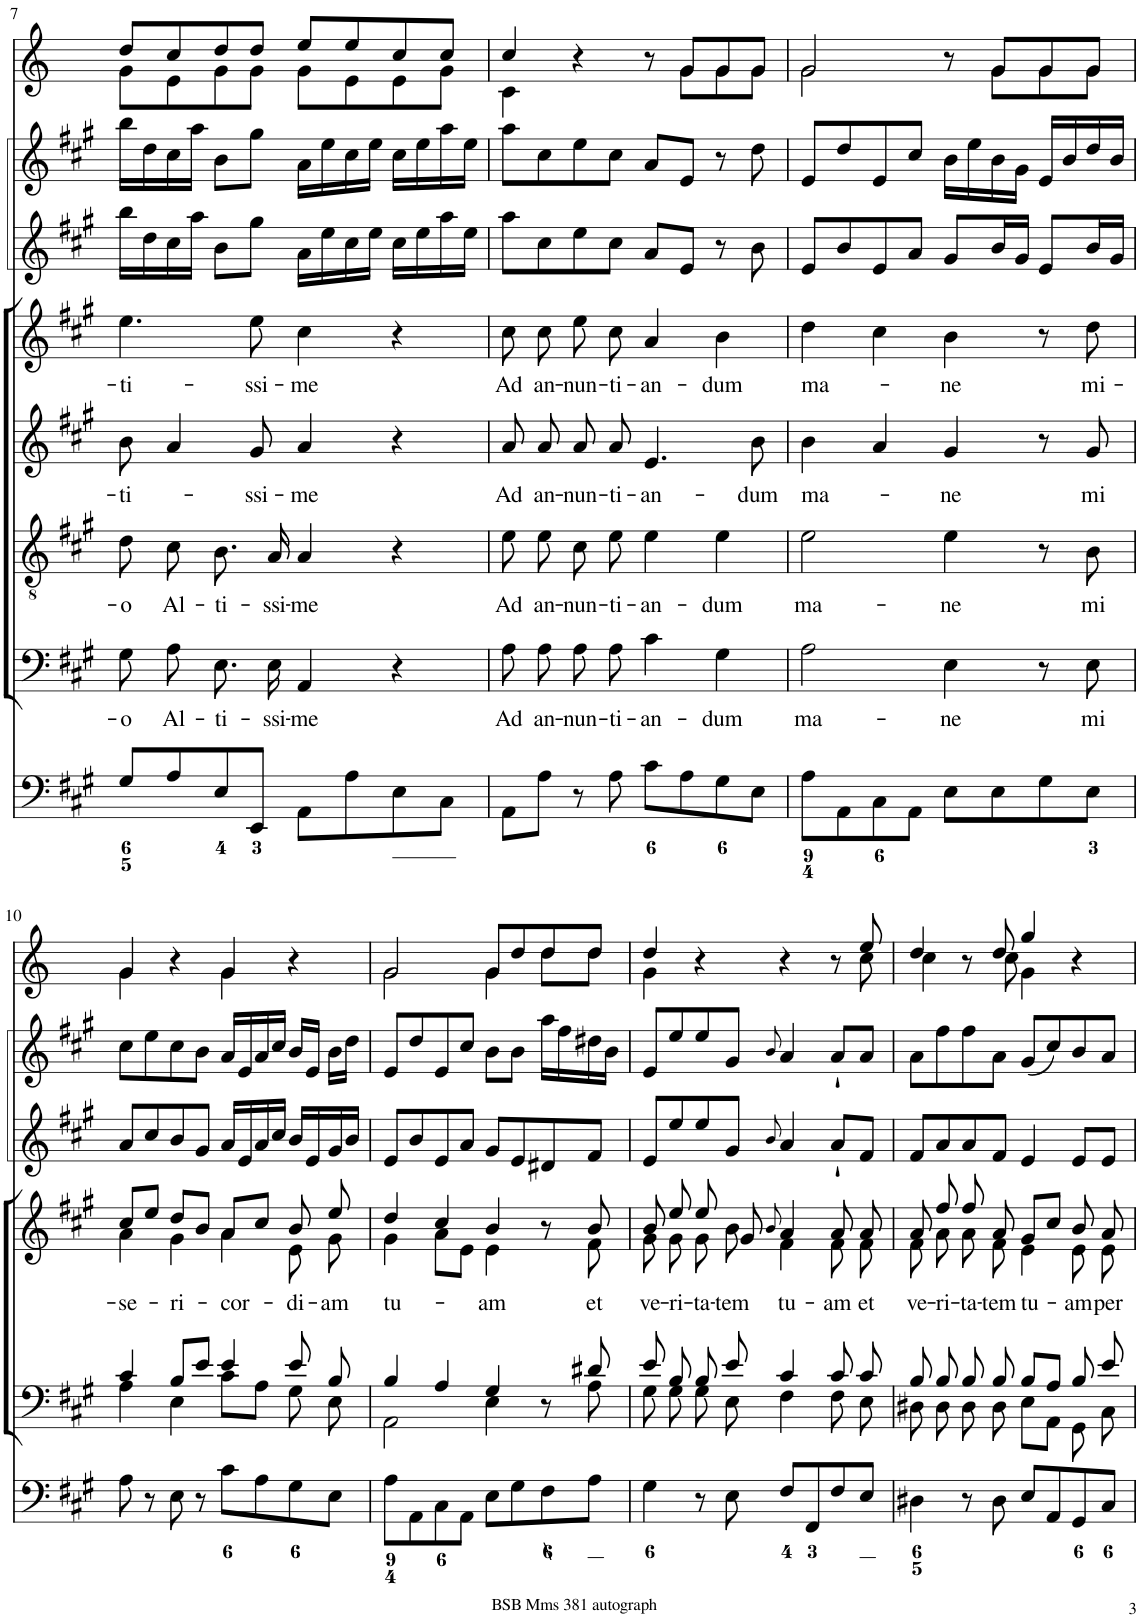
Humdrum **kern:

**kern	**kern	**text	**kern	**text	**kern	**text	**kern	**text	**kern	**kern	**kern
*part8	*part7	*part7	*part6	*part6	*part5	*part5	*part4	*part4	*part3	*part2	*part1
*staff8	*staff7	*staff7	*staff6	*staff6	*staff5	*staff5	*staff4	*staff4	*staff3	*staff2	*staff1
*I"Organ	*I"Voice	*	*I"Tenor	*	*I"Alto	*	*I"Voice	*	*I"Violin	*I"Violini	*I"Corni in A
*	*	*	*	*	*	*	*	*	*I'Vln	*I'Vln	*
!!LO:PB:g=z
*clefF4	*clefF4	*	*clefGv2	*	*clefG2	*	*clefG2	*	*clefG2	*clefG2	*clefG2
*	*	*	*	*	*	*	*	*	*	*	*Trd2c3
*k[f#c#g#]	*k[f#c#g#]	*	*k[f#c#g#]	*	*k[f#c#g#]	*	*k[f#c#g#]	*	*k[f#c#g#]	*k[f#c#g#]	*k[]
*M4/4	*M4/4	*	*M4/4	*	*M4/4	*	*M4/4	*	*M4/4	*M4/4	*M4/4
*met(c)	*met(c)	*	*met(c)	*	*met(c)	*	*met(c)	*	*met(c)	*met(c)	*met(c)
=7	=7	=7	=7	=7	=7	=7	=7	=7	=7	=7	=7
!	!	!LO:LY:b	!	!LO:LY:b	!	!LO:LY:b	!	!LO:LY:b	!	!	!
*	*	*	*	*	*	*	*	*	*	*	*^
8G#/L	8G#\	-o	8d\L	-o	8b\	-ti-	4.ee\	-ti-	16bb\LL	16bb\LL	8dd/L	8g\L
.	.	.	.	.	.	.	.	.	16dd\	16dd\	.	.
!	!	!LO:LY:b	!	!LO:LY:b	!	!	!	!	!	!	!	!
8A/	8A\	Al-	8c#\J	Al-	4a/	.	.	.	16cc#\	16cc#\	8cc/	8e\
.	.	.	.	.	.	.	.	.	16aa\JJ	16aa\JJ	.	.
!	!	!LO:LY:b	!	!LO:LY:b	!	!	!	!	!	!	!	!
8E/	8.E\	-ti-	8.B/L	-ti-	.	.	.	.	8b\L	8b\L	8dd/	8g\
!	!	!	!	!	!	!LO:LY:b	!	!LO:LY:b	!	!	!	!
8EE/J	.	.	.	.	8g#/	-ssi-	8ee\	-ssi-	8gg#\J	8gg#\J	8dd/J	8g\J
!	!	!LO:LY:b	!	!LO:LY:b	!	!	!	!	!	!	!	!
.	16E\	-ssi-	16A/Jk	-ssi-	.	.	.	.	.	.	.	.
!	!	!LO:LY:b	!	!LO:LY:b	!	!LO:LY:b	!	!LO:LY:b	!	!	!	!
8AA\L	4AA/	-me	4A/	-me	4a/	-me	4cc#\	-me	16a\LL	16a\LL	8ee/L	8g\L
.	.	.	.	.	.	.	.	.	16ee\	16ee\	.	.
8A\	.	.	.	.	.	.	.	.	16cc#\	16cc#\	8ee/	8e\
.	.	.	.	.	.	.	.	.	16ee\JJ	16ee\JJ	.	.
8E\	4r	.	4r	.	4r	.	4r	.	16cc#\LL	16cc#\LL	8cc/	8e\
.	.	.	.	.	.	.	.	.	16ee\	16ee\	.	.
8C#\J	.	.	.	.	.	.	.	.	16aa\	16aa\	8cc/J	8g\J
.	.	.	.	.	.	.	.	.	16ee\JJ	16ee\JJ	.	.
=8	=8	=8	=8	=8	=8	=8	=8	=8	=8	=8	=8	=8
!	!	!LO:LY:b	!	!LO:LY:b	!	!LO:LY:b	!	!LO:LY:b	!	!	!	!
8AA\L	8A\	Ad	8e\L	Ad	8a/L	Ad	8cc#\	Ad	8aa\L	8aa\L	4cc/	4c\
!	!	!LO:LY:b	!	!LO:LY:b	!	!LO:LY:b	!	!LO:LY:b	!	!	!	!
8A\J	8A\	an-	8e\J	an-	8a/J	an-	8cc#\	an-	8cc#\	8cc#\	.	.
!	!	!LO:LY:b	!	!LO:LY:b	!	!LO:LY:b	!	!LO:LY:b	!	!	!	!
8r	8A\	-nun-	8c#\L	-nun-	8a/L	-nun-	8ee\	-nun-	8ee\	8ee\	4r	4.ryy
!	!	!LO:LY:b	!	!LO:LY:b	!	!LO:LY:b	!	!LO:LY:b	!	!	!	!
8A\	8A\	-ti-	8e\J	-ti-	8a/J	-ti-	8cc#\	-ti-	8cc#\J	8cc#\J	.	.
!	!	!LO:LY:b	!	!LO:LY:b	!	!LO:LY:b	!	!LO:LY:b	!	!	!	!
8c#\L	4c#\	-an-	4e\	-an-	4.e/	-an-	4a/	-an-	8a/L	8a/L	8r	.
8A\	.	.	.	.	.	.	.	.	8e/J	8e/J	8g/L	8g\L
!	!	!LO:LY:b	!	!LO:LY:b	!	!	!	!LO:LY:b	!	!	!	!
8G#\	4G#\	-dum	4e\	-dum	.	.	4b\	-dum	8r	8r	8g/	8g\
!	!	!	!	!	!	!LO:LY:b	!	!	!	!	!	!
8E\J	.	.	.	.	8b\	-dum	.	.	8b\	8dd\	8g/J	8g\J
=9	=9	=9	=9	=9	=9	=9	=9	=9	=9	=9	=9	=9
!	!	!LO:LY:b	!	!LO:LY:b	!	!LO:LY:b	!	!LO:LY:b	!	!	!	!
8A\L	2A\	ma-	2e\	ma-	4b\	ma-	4dd\	ma-	8e/L	8e/L	2g/	2g\
8AA\	.	.	.	.	.	.	.	.	8b/	8dd/	.	.
8C#\	.	.	.	.	4a/	.	4cc#\	.	8e/	8e/	.	.
8AA\J	.	.	.	.	.	.	.	.	8a/J	8cc#/J	.	.
!	!	!LO:LY:b	!	!LO:LY:b	!	!LO:LY:b	!	!LO:LY:b	!	!	!	!
8E\L	4E\	-ne	4e\	-ne	4g#/	-ne	4b\	-ne	8g#/L	16b\LL	8r	8ryy
.	.	.	.	.	.	.	.	.	.	16ee\	.	.
8E\	.	.	.	.	.	.	.	.	16b/L	16b\	8g/L	8g\L
.	.	.	.	.	.	.	.	.	16g#/JJ	16g#\JJ	.	.
8G#\	8r	.	8r	.	8r	.	8r	.	8e/L	16e/LL	8g/	8g\
.	.	.	.	.	.	.	.	.	.	16b/	.	.
!	!	!LO:LY:b	!	!LO:LY:b	!	!LO:LY:b	!	!LO:LY:b	!	!	!	!
8E\J	8E\	mi	8B\	mi	8g#/	mi	8dd\	mi-	16b/L	16dd/	8g/J	8g\J
.	.	.	.	.	.	.	.	.	16g#/JJ	16b/JJ	.	.
!!LO:LB:g=z	!!
=10	=10	=10	=10	=10	=10	=10	=10	=10	=10	=10	=10	=10
*	*^	*	*	*	*	*	*	*	*	*	*	*
!	!	!	!	!	!	!	!	!	!LO:LY:b	!	!	!	!
*	*	*	*	*	*	*	*	*^	*	*	*	*	*
8A\	4c#/	4A\	.	1r	.	1r	.	8cc#/L	4a\	-se-	8a/L	8cc#\L	4g/	4g\
8r	.	.	.	.	.	.	.	8ee/J	.	.	8cc#/	8ee\	.	.
!	!	!	!	!	!	!	!	!	!	!LO:LY:b	!	!	!	!
8E\	8B/L	4E\	.	.	.	.	.	8dd/L	4g#\	-ri-	8b/	8cc#\	4r	4ryy
8r	8e/J	.	.	.	.	.	.	8b/J	.	.	8g#/J	8b\J	.	.
!	!	!	!	!	!	!	!	!	!	!LO:LY:b	!	!	!	!
8c#\L	4e/	8c#\L	.	.	.	.	.	8a/L	4a\	-cor-	16a/LL	16a/LL	4g/	4g\
.	.	.	.	.	.	.	.	.	.	.	16e/	16e/	.	.
8A\	.	8A\J	.	.	.	.	.	8cc#/J	.	.	16a/	16a/	.	.
.	.	.	.	.	.	.	.	.	.	.	16cc#/JJ	16cc#/JJ	.	.
!	!	!	!	!	!	!	!	!	!	!LO:LY:b	!	!	!	!
8G#\	8e/	8G#\	.	.	.	.	.	8b/	8e\	-di-	16b/LL	16b/LL	4r	4ryy
.	.	.	.	.	.	.	.	.	.	.	16e/	16e/JJ	.	.
!	!	!	!	!	!	!	!	!	!	!LO:LY:b	!	!	!	!
8E\J	8B/	8E\	.	.	.	.	.	8ee/	8g#\	-am	16g#/	16b\LL	.	.
.	.	.	.	.	.	.	.	.	.	.	16b/JJ	16dd\JJ	.	.
=11	=11	=11	=11	=11	=11	=11	=11	=11	=11	=11	=11	=11	=11	=11
!	!	!	!	!	!	!	!	!	!	!LO:LY:b	!	!	!	!
8A\L	4B/	2AA\	.	1r	.	1r	.	4dd/	4g#\	tu-	8e/L	8e/L	2g/	2g\
8AA\	.	.	.	.	.	.	.	.	.	.	8b/	8dd/	.	.
8C#\	4A/	.	.	.	.	.	.	4cc#/	8a\L	.	8e/	8e/	.	.
8AA\J	.	.	.	.	.	.	.	.	8e\J	.	8a/J	8cc#/J	.	.
!	!	!	!	!	!	!	!	!	!	!LO:LY:b	!	!	!	!
8E\L	4G#/	4E\	.	.	.	.	.	4b/	4e\	-am	8g#/L	8b\L	8g/L	4g\
8G#\	.	.	.	.	.	.	.	.	.	.	8e/	8b\J	8dd/	.
8F#\	8r	8ryy	.	.	.	.	.	8r	8ryy	.	8d#X/	16aa\LL	8dd/	8dd\L
.	.	.	.	.	.	.	.	.	.	.	.	16ff#\	.	.
!	!	!	!	!	!	!	!	!	!	!LO:LY:b	!	!	!	!
8A\J	8d#X/	8A\	.	.	.	.	.	8b/	8f#\	et	8f#/J	16dd#X\	8dd/J	8dd\J
.	.	.	.	.	.	.	.	.	.	.	.	16b\JJ	.	.
=12	=12	=12	=12	=12	=12	=12	=12	=12	=12	=12	=12	=12	=12	=12
!	!	!	!	!	!	!	!	!	!	!LO:LY:b	!	!	!	!
4G#\	8e/	8G#\	.	1r	.	1r	.	8b/	8g#\	ve-	8e/L	8e/L	4dd/	4g\
!	!	!	!	!	!	!	!	!	!	!LO:LY:b	!	!	!	!
.	8B/	8G#\	.	.	.	.	.	8ee/	8g#\	-ri-	8ee/	8ee/	.	.
!	!	!	!	!	!	!	!	!	!	!LO:LY:b	!	!	!	!
8r	8B/	8G#\	.	.	.	.	.	8ee/	8g#\	-ta-	8ee/	8ee/	4r	8ryy
!	!	!	!	!	!	!	!	!	!	!LO:LY:b	!	!	!	!
*	*	*	*	*	*	*	*	*	*	*	*	*	*v	*v
8E\	8e/	8E\	.	.	.	.	.	8g#/	8b\	-tem	8g#/J	8g#/J	.
.	.	.	.	.	.	.	.	8qb/	.	.	8qb/	8qb/	.
!	!	!	!	!	!	!	!	!	!	!LO:LY:b	!	!	!
8F#/L	4c#/	4F#\	.	.	.	.	.	4a/	4f#\	tu-	4a/	4a/	4r
8FF#/	.	.	.	.	.	.	.	.	.	.	.	.	.
!	!	!	!	!	!	!	!	!	!	!LO:LY:b	!	!	!
8F#/	8c#/	8F#\	.	.	.	.	.	8a/	8f#\	-am	8a`/L	8a`/L	8r
!	!	!	!	!	!	!	!	!	!	!LO:LY:b	!	!	!
*	*	*	*	*	*	*	*	*	*	*	*	*	*^
8E/J	8c#/	8E\	.	.	.	.	.	8a/	8f#\	et	8f#/J	8a/J	8ee/	8cc\
=13	=13	=13	=13	=13	=13	=13	=13	=13	=13	=13	=13	=13	=13	=13
!	!	!	!	!	!	!	!	!	!	!LO:LY:b	!	!	!	!
4D#X\	8B/	8D#X\	.	1r	.	1r	.	8a/	8f#\	ve-	8f#/L	8a\L	4dd/	4cc\
!	!	!	!	!	!	!	!	!	!	!LO:LY:b	!	!	!	!
.	8B/	8D#\	.	.	.	.	.	8ff#/	8a\	-ri-	8a/	8ff#\	.	.
!	!	!	!	!	!	!	!	!	!	!LO:LY:b	!	!	!	!
8r	8B/	8D#\	.	.	.	.	.	8ff#/	8a\	-ta-	8a/	8ff#\	8r	8ryy
!	!	!	!	!	!	!	!	!	!	!LO:LY:b	!	!	!	!
8D#\	8B/	8D#\	.	.	.	.	.	8a/	8f#\	-tem	8f#/J	8a\J	8dd/	8cc\
!	!	!	!	!	!	!	!	!	!	!LO:LY:b	!	!	!	!
8E/L	8B/L	8E\L	.	.	.	.	.	8g#/L	4e\	tu-	4e/	(8g#/L	4gg/	4g\
8AA/	8A/J	8AA\J	.	.	.	.	.	8cc#/J	.	.	.	8cc#/)	.	.
!	!	!	!	!	!	!	!	!	!	!LO:LY:b	!	!	!	!
8GG#/	8B/	8GG#\	.	.	.	.	.	8b/	8e\	-am	8e/L	8b/	4r	4ryy
!	!	!	!	!	!	!	!	!	!	!LO:LY:b	!	!	!	!
8C#/J	8e/	8C#\	.	.	.	.	.	8a/	8e\	per	8e/J	8a/J	.	.
*	*v	*v	*	*	*	*	*	*v	*v	*	*	*	*v	*v
=	=	=	=	=	=	=	=	=	=	=	=
*-	*-	*-	*-	*-	*-	*-	*-	*-	*-	*-	*-
